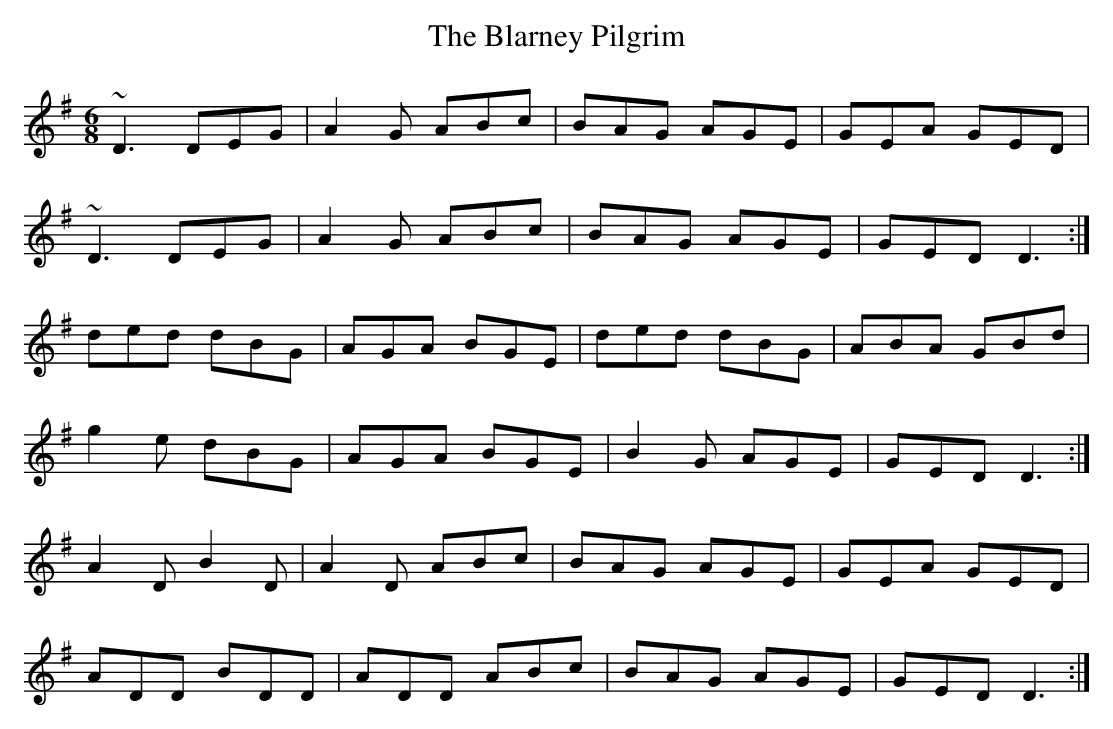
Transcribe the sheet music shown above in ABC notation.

X:1
T:Blarney Pilgrim, The
M:6/8
K:Dmix
~D3 DEG|A2G ABc|BAG AGE|GEA GED|
~D3 DEG|A2G ABc|BAG AGE|GED D3:|
ded dBG|AGA BGE|ded dBG|ABA GBd|
g2e dBG|AGA BGE|B2G AGE|GED D3:|
A2 D B2 D|A2 D ABc|BAG AGE|GEA GED|
ADD BDD|ADD ABc|BAG AGE|GED D3:|
